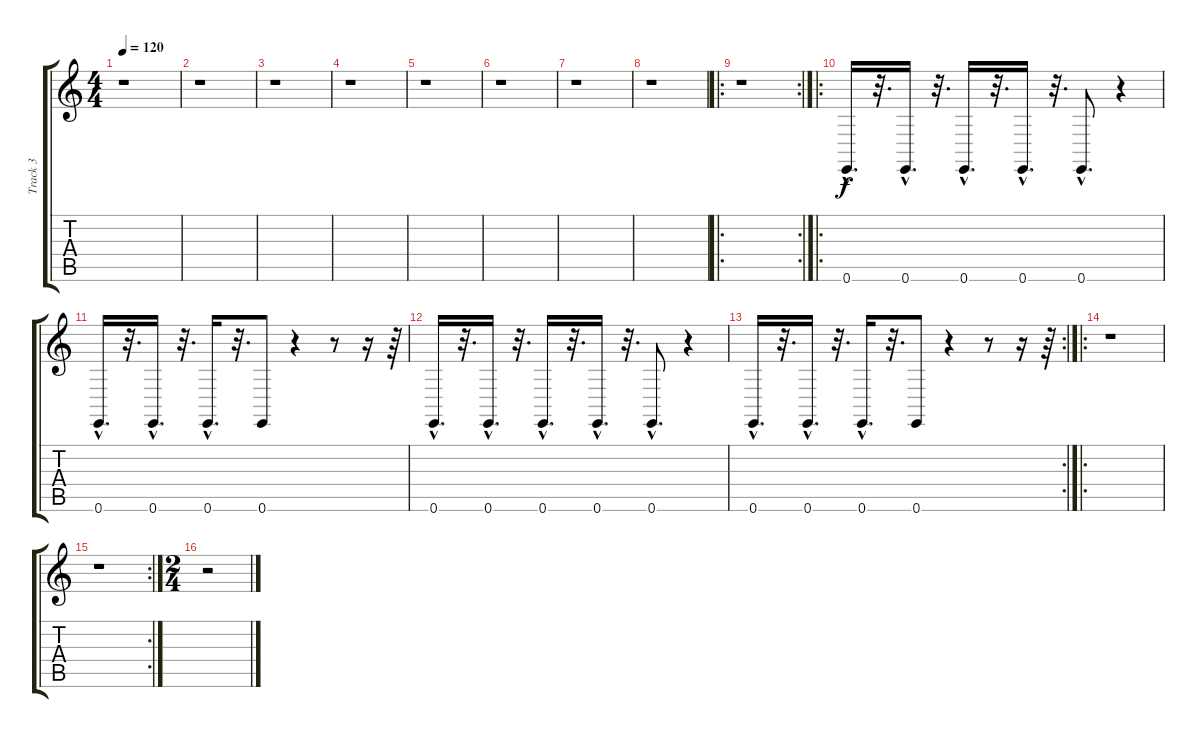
\track ("Track 3" "Track 3") {instrument synthvoice}
\staff {score tabs}
\tuning (E4 B3 G3 D3 A2 E2) {hide}
\ts (4 4)
\tempo 120
\clef g2
\ks c
r.1{dy f instrument synthvoice} |
r.1 |
r.1 |
r.1 |
r.1 |
r.1 |
r.1 |
r.1 |
\ro
\rc 2
r.1 |
\ro
0.6{hac}.16{d} r.32{d} 0.6{hac}.16{d} r.32{d} 0.6{hac}.16{d} r.32{d} 0.6{hac}.16{d} r.32{d} 0.6{hac}.8{d} r.4 |
0.6{hac}.16{d} r.32{d} 0.6{hac}.16{d} r.32{d} 0.6{hac}.16{d} r.32{d} 0.6.8 r.4 r.8 r.16 r.64 |
0.6{hac}.16{d} r.32{d} 0.6{hac}.16{d} r.32{d} 0.6{hac}.16{d} r.32{d} 0.6{hac}.16{d} r.32{d} 0.6{hac}.8{d} r.4 |
\rc 2
0.6{hac}.16{d} r.32{d} 0.6{hac}.16{d} r.32{d} 0.6{hac}.16{d} r.32{d} 0.6.8 r.4 r.8 r.16 r.64 |
\ro
r.1 |
\rc 2
r.1 |
\ts (2 4)
r.2
